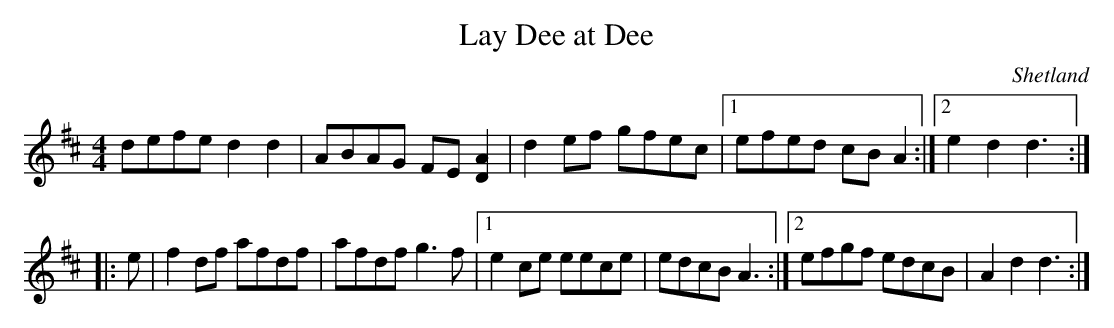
X:1
T:Lay Dee at Dee
M:4/4
O:Shetland
K:D major
defe d2d2 | ABAG FE[D2A2] | d2ef gfec \
|1 efed cBA2 :|2 e2d2 d3 :|
|: e | \
f2df afdf | afdf g3f \
|1 e2ce eece | edcB A3 \
:|2 efgf edcB | A2d2 d3 :|
